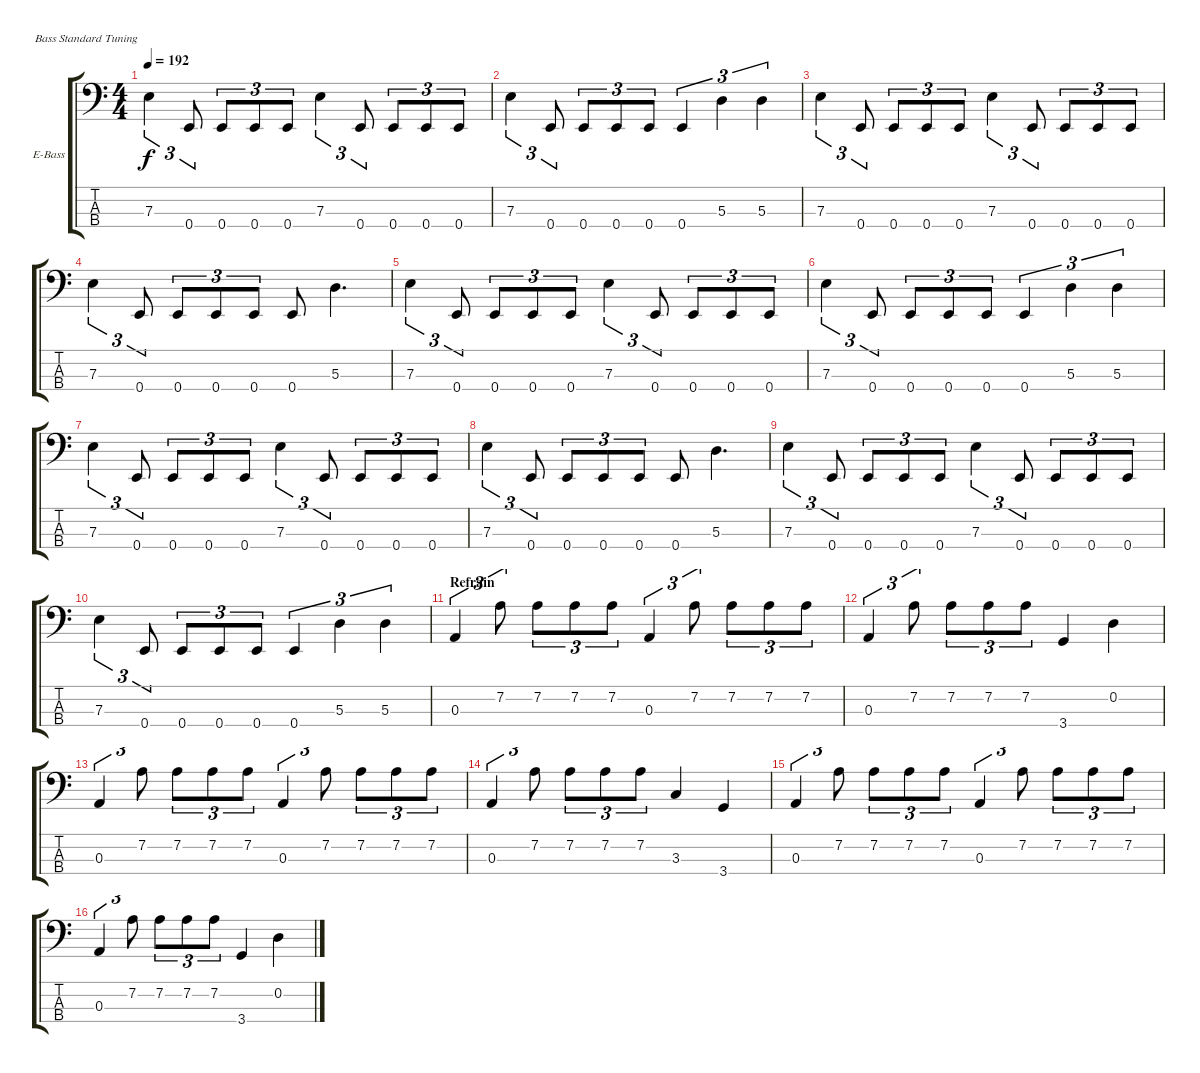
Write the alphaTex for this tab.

\bracketExtendMode groupsimilarinstruments
\firstSystemTrackNameOrientation horizontal
\otherSystemsTrackNameOrientation horizontal
\track ("Bass" "E-Bass") {instrument electricbassfinger}
\staff {score tabs}
\tuning (G2 D2 A1 E1)
\ts (4 4)
\tempo 192
\clef f4
\ks c
7.3.4{tu (3 2) dy f} 0.4.8{tu (3 2)} 0.4.8{tu (3 2)} 0.4.8{tu (3 2)} 0.4.8{tu (3 2)} 7.3.4{tu (3 2)} 0.4.8{tu (3 2)} 0.4.8{tu (3 2)} 0.4.8{tu (3 2)} 0.4.8{tu (3 2)} |
7.3.4{tu (3 2)} 0.4.8{tu (3 2)} 0.4.8{tu (3 2)} 0.4.8{tu (3 2)} 0.4.8{tu (3 2)} 0.4.4{tu (3 2)} 5.3.4{tu (3 2)} 5.3.4{tu (3 2)} |
7.3.4{tu (3 2)} 0.4.8{tu (3 2)} 0.4.8{tu (3 2)} 0.4.8{tu (3 2)} 0.4.8{tu (3 2)} 7.3.4{tu (3 2)} 0.4.8{tu (3 2)} 0.4.8{tu (3 2)} 0.4.8{tu (3 2)} 0.4.8{tu (3 2)} |
7.3.4{tu (3 2)} 0.4.8{tu (3 2)} 0.4.8{tu (3 2)} 0.4.8{tu (3 2)} 0.4.8{tu (3 2)} 0.4.8 5.3.4{d} |
7.3.4{tu (3 2)} 0.4.8{tu (3 2)} 0.4.8{tu (3 2)} 0.4.8{tu (3 2)} 0.4.8{tu (3 2)} 7.3.4{tu (3 2)} 0.4.8{tu (3 2)} 0.4.8{tu (3 2)} 0.4.8{tu (3 2)} 0.4.8{tu (3 2)} |
7.3.4{tu (3 2)} 0.4.8{tu (3 2)} 0.4.8{tu (3 2)} 0.4.8{tu (3 2)} 0.4.8{tu (3 2)} 0.4.4{tu (3 2)} 5.3.4{tu (3 2)} 5.3.4{tu (3 2)} |
7.3.4{tu (3 2)} 0.4.8{tu (3 2)} 0.4.8{tu (3 2)} 0.4.8{tu (3 2)} 0.4.8{tu (3 2)} 7.3.4{tu (3 2)} 0.4.8{tu (3 2)} 0.4.8{tu (3 2)} 0.4.8{tu (3 2)} 0.4.8{tu (3 2)} |
7.3.4{tu (3 2)} 0.4.8{tu (3 2)} 0.4.8{tu (3 2)} 0.4.8{tu (3 2)} 0.4.8{tu (3 2)} 0.4.8 5.3.4{d} |
7.3.4{tu (3 2)} 0.4.8{tu (3 2)} 0.4.8{tu (3 2)} 0.4.8{tu (3 2)} 0.4.8{tu (3 2)} 7.3.4{tu (3 2)} 0.4.8{tu (3 2)} 0.4.8{tu (3 2)} 0.4.8{tu (3 2)} 0.4.8{tu (3 2)} |
7.3.4{tu (3 2)} 0.4.8{tu (3 2)} 0.4.8{tu (3 2)} 0.4.8{tu (3 2)} 0.4.8{tu (3 2)} 0.4.4{tu (3 2)} 5.3.4{tu (3 2)} 5.3.4{tu (3 2)} |
\section ("" "Refrain")
0.3.4{tu (3 2)} 7.2.8{tu (3 2)} 7.2.8{tu (3 2)} 7.2.8{tu (3 2)} 7.2.8{tu (3 2)} 0.3.4{tu (3 2)} 7.2.8{tu (3 2)} 7.2.8{tu (3 2)} 7.2.8{tu (3 2)} 7.2.8{tu (3 2)} |
0.3.4{tu (3 2)} 7.2.8{tu (3 2)} 7.2.8{tu (3 2)} 7.2.8{tu (3 2)} 7.2.8{tu (3 2)} 3.4.4 0.2.4 |
0.3.4{tu (3 2)} 7.2.8{tu (3 2)} 7.2.8{tu (3 2)} 7.2.8{tu (3 2)} 7.2.8{tu (3 2)} 0.3.4{tu (3 2)} 7.2.8{tu (3 2)} 7.2.8{tu (3 2)} 7.2.8{tu (3 2)} 7.2.8{tu (3 2)} |
0.3.4{tu (3 2)} 7.2.8{tu (3 2)} 7.2.8{tu (3 2)} 7.2.8{tu (3 2)} 7.2.8{tu (3 2)} 3.3.4 3.4.4 |
0.3.4{tu (3 2)} 7.2.8{tu (3 2)} 7.2.8{tu (3 2)} 7.2.8{tu (3 2)} 7.2.8{tu (3 2)} 0.3.4{tu (3 2)} 7.2.8{tu (3 2)} 7.2.8{tu (3 2)} 7.2.8{tu (3 2)} 7.2.8{tu (3 2)} |
0.3.4{tu (3 2)} 7.2.8{tu (3 2)} 7.2.8{tu (3 2)} 7.2.8{tu (3 2)} 7.2.8{tu (3 2)} 3.4.4 0.2.4
